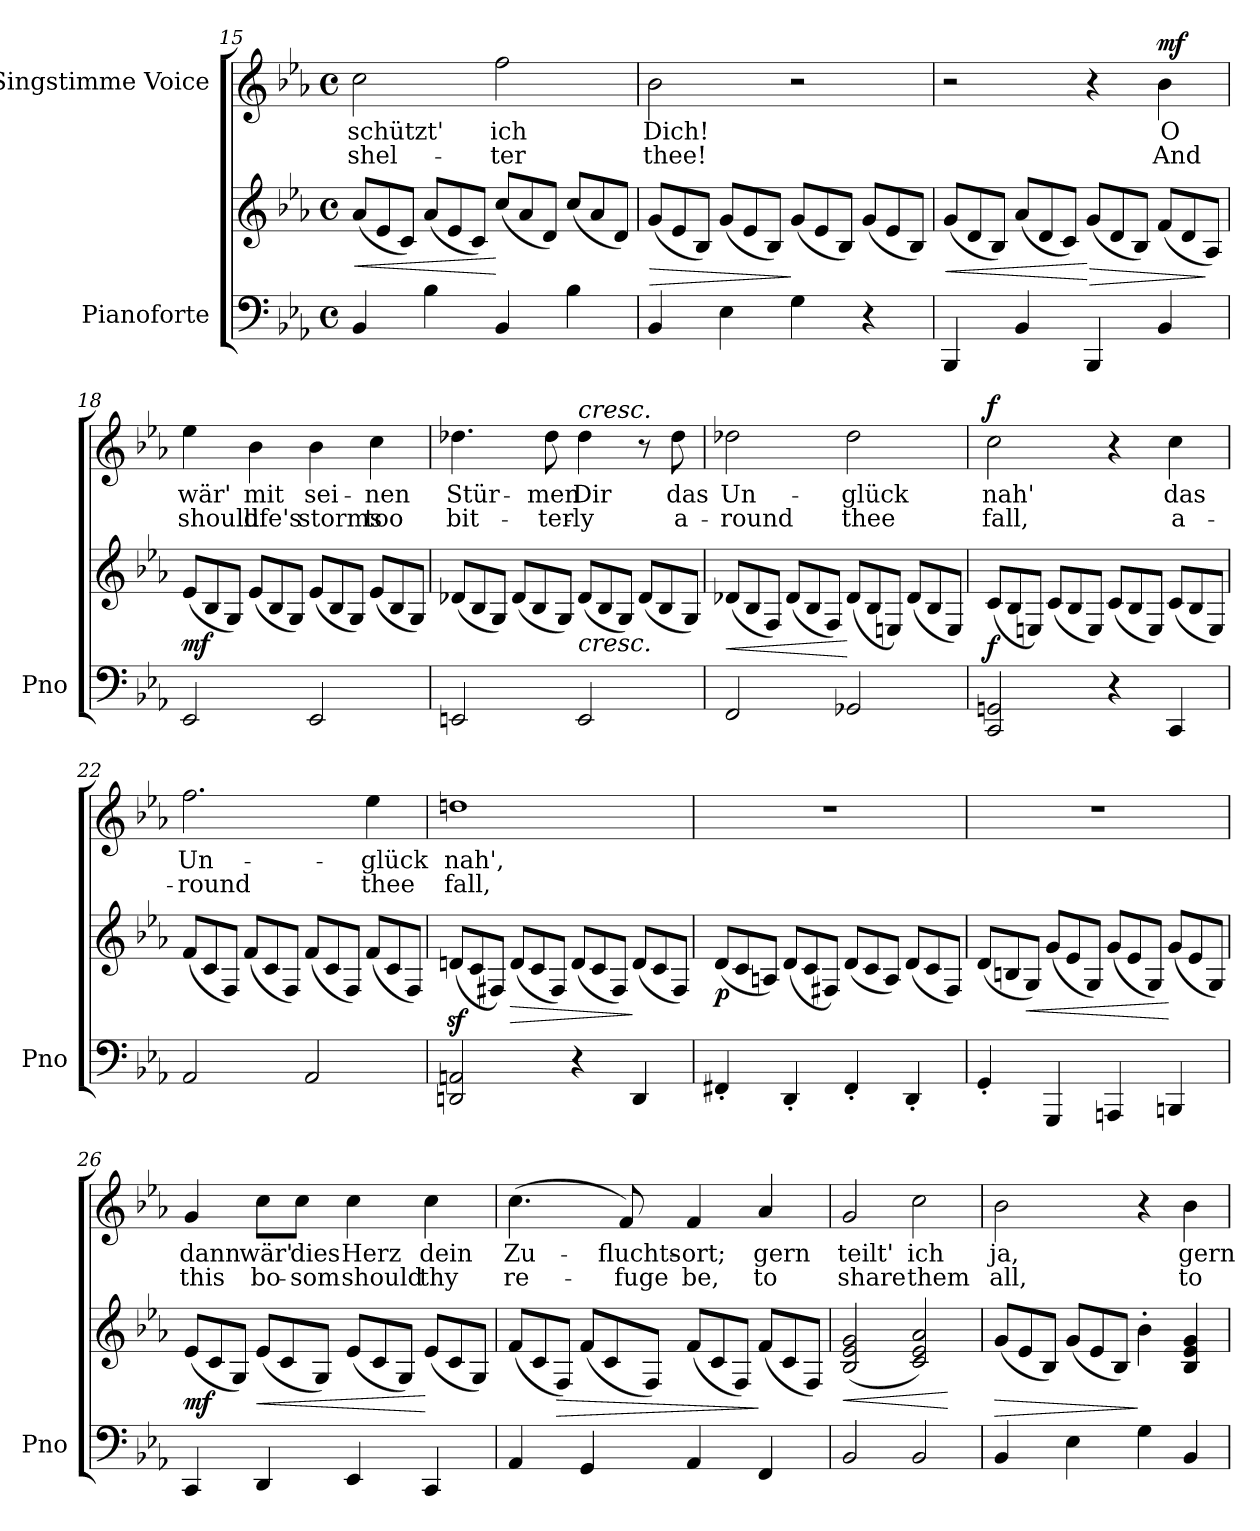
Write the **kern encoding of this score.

**kern	**kern	**dynam	**kern	**text	**text	**dynam
*part2	*part2	*part2	*part1	*part1	*part1	*part1
*staff3	*staff2	*staff2/3	*staff1	*staff1	*staff1	*staff1
*I"Pianoforte	*	*	*I"Singstimme Voice	*	*	*
*I'Pno	*	*	*	*	*	*
*clefF4	*clefG2	*	*clefG2	*	*	*
*k[b-e-a-]	*k[b-e-a-]	*	*k[b-e-a-]	*	*	*
*M4/4	*M4/4	*	*M4/4	*	*	*
*met(c)	*met(c)	*	*met(c)	*	*	*
*	*Xtuplet	*	*	*	*	*
=15	=15	=15	=15	=15	=15	=15
!	!	!LO:HP:b	!	!LO:LY:b	!LO:LY:b	!
4BB-/	(<12a-/L	<	2cc\	-schützt'	shel-	.
.	12e-/	.	.	.	.	.
.	12c/J)	.	.	.	.	.
4B-\	(<12a-/L	.	.	.	.	.
.	12e-/	.	.	.	.	.
.	12c/J)	.	.	.	.	.
!	!	!	!	!LO:LY:b	!LO:LY:b	!
4BB-/	(<12cc/L	[	2ff\	ich	-ter	.
.	12a-/	.	.	.	.	.
.	12d/J)	.	.	.	.	.
4B-\	(<12cc/L	.	.	.	.	.
.	12a-/	.	.	.	.	.
.	12d/J)	.	.	.	.	.
!!LO:PB:g=z
=16	=16	=16	=16	=16	=16	=16
!	!	!LO:HP:b	!	!LO:LY:b	!LO:LY:b	!
4BB-/	(<12g/L	>	2b-\	Dich!	thee!	.
.	12e-/	.	.	.	.	.
.	12B-/J)	.	.	.	.	.
4E-\	(<12g/L	.	.	.	.	.
.	12e-/	.	.	.	.	.
.	12B-/J)	.	.	.	.	.
4G\	(<12g/L	]	2r	.	.	.
.	12e-/	.	.	.	.	.
.	12B-/J)	.	.	.	.	.
4r	(<12g/L	.	.	.	.	.
.	12e-/	.	.	.	.	.
.	12B-/J)	.	.	.	.	.
=17	=17	=17	=17	=17	=17	=17
!	!	!LO:HP:b	!	!	!	!
4BBB-/	(<12g/L	<	2r	.	.	.
.	12d/	.	.	.	.	.
.	12B-/J)	.	.	.	.	.
4BB-/	(<12a-/L	.	.	.	.	.
.	12d/	.	.	.	.	.
.	12c/J)	.	.	.	.	.
!	!	!LO:HP:n=1:b	!	!	!	!
4BBB-/	(<12g/L	[ >	4r	.	.	.
.	12d/	.	.	.	.	.
.	12B-/J)	.	.	.	.	.
!	!	!	!	!LO:LY:b	!LO:LY:b	!LO:DY:a
4BB-/	(<12f/L	.	4b-\	O	And	mf
.	12d/	.	.	.	.	.
.	12A-/J)	]	.	.	.	.
=18	=18	=18	=18	=18	=18	=18
!	!	!LO:DY:b	!	!LO:LY:b	!LO:LY:b	!
2EE-/	(<12e-/L	mf	4ee-\	wär'	should	.
.	12B-/	.	.	.	.	.
.	12G/J)	.	.	.	.	.
!	!	!	!	!LO:LY:b	!LO:LY:b	!
.	(<12e-/L	.	4b-\	mit	life's	.
.	12B-/	.	.	.	.	.
.	12G/J)	.	.	.	.	.
!	!	!	!	!LO:LY:b	!LO:LY:b	!
2EE-/	(<12e-/L	.	4b-\	sei-	storms	.
.	12B-/	.	.	.	.	.
.	12G/J)	.	.	.	.	.
!	!	!	!	!LO:LY:b	!LO:LY:b	!
.	(<12e-/L	.	4cc\	-nen	too	.
.	12B-/	.	.	.	.	.
.	12G/J)	.	.	.	.	.
=19	=19	=19	=19	=19	=19	=19
!	!	!	!	!LO:LY:b	!LO:LY:b	!
2EEn/	(<12d-X/L	.	4.dd-X\	Stür-	bit-	.
.	12B-/	.	.	.	.	.
.	12G/J)	.	.	.	.	.
.	(<12d-/L	.	.	.	.	.
.	12B-/	.	.	.	.	.
!	!	!	!	!LO:LY:b	!LO:LY:b	!
.	.	.	8dd-\	-men	-ter-	.
.	12G/J)	.	.	.	.	.
!	!	!	!LO:TX:a:i:t=cresc.	!	!	!
!	!LO:TX:b:i:t=cresc.	!	!	!	!	!
!	!	!	!	!LO:LY:b	!LO:LY:b	!
2EE/	(<12d-/L	.	4dd-\	Dir	-ly	.
.	12B-/	.	.	.	.	.
.	12G/J)	.	.	.	.	.
.	(<12d-/L	.	8r	.	.	.
.	12B-/	.	.	.	.	.
!	!	!	!	!LO:LY:b	!LO:LY:b	!
.	.	.	8dd-\	das	a-	.
.	12G/J)	.	.	.	.	.
!!LO:LB:g=z
=20	=20	=20	=20	=20	=20	=20
!	!	!LO:HP:b	!	!LO:LY:b	!LO:LY:b	!
2FF/	(<12d-X/L	<	2dd-X\	Un-	-round	.
.	12B-/	.	.	.	.	.
.	12F/J)	.	.	.	.	.
.	(<12d-/L	.	.	.	.	.
.	12B-/	.	.	.	.	.
.	12F/J)	.	.	.	.	.
!	!	!	!	!LO:LY:b	!LO:LY:b	!
2GG-X/	(<12d-/L	[	2dd-\	-glück	thee	.
.	12B-/	.	.	.	.	.
.	12En/J)	.	.	.	.	.
.	(<12d-/L	.	.	.	.	.
.	12B-/	.	.	.	.	.
.	12E/J)	.	.	.	.	.
=21	=21	=21	=21	=21	=21	=21
!	!	!LO:DY:b	!	!LO:LY:b	!LO:LY:b	!LO:DY:a
2CC/ 2GGn/	(<12c/L	f	2cc\	nah'	fall,	f
.	12B-/	.	.	.	.	.
.	12En/J)	.	.	.	.	.
.	(<12c/L	.	.	.	.	.
.	12B-/	.	.	.	.	.
.	12E/J)	.	.	.	.	.
4r	(<12c/L	.	4r	.	.	.
.	12B-/	.	.	.	.	.
.	12E/J)	.	.	.	.	.
!	!	!	!	!LO:LY:b	!LO:LY:b	!
4CC/	(<12c/L	.	4cc\	das	a-	.
.	12B-/	.	.	.	.	.
.	12E/J)	.	.	.	.	.
=22	=22	=22	=22	=22	=22	=22
!	!	!	!	!LO:LY:b	!LO:LY:b	!
2AA-/	(<12f/L	.	2.ff\	Un-	-round	.
.	12c/	.	.	.	.	.
.	12F/J)	.	.	.	.	.
.	(<12f/L	.	.	.	.	.
.	12c/	.	.	.	.	.
.	12F/J)	.	.	.	.	.
2AA-/	(<12f/L	.	.	.	.	.
.	12c/	.	.	.	.	.
.	12F/J)	.	.	.	.	.
!	!	!	!	!LO:LY:b	!LO:LY:b	!
.	(<12f/L	.	4ee-\	-glück	thee	.
.	12c/	.	.	.	.	.
.	12F/J)	.	.	.	.	.
=23	=23	=23	=23	=23	=23	=23
!	!	!	!	!LO:LY:b	!LO:LY:b	!
2DDn/ 2AAn/	(<12dnz</L	.	1ddn	nah',	fall,	.
.	12c/	.	.	.	.	.
.	12F#X/J)	.	.	.	.	.
!	!	!LO:HP:b	!	!	!	!
.	(<12d/L	>	.	.	.	.
.	12c/	.	.	.	.	.
.	12F#/J)	.	.	.	.	.
4r	(<12d/L	.	.	.	.	.
.	12c/	.	.	.	.	.
.	12F#/J)	.	.	.	.	.
4DD/	(<12d/L	]	.	.	.	.
.	12c/	.	.	.	.	.
.	12F#/J)	.	.	.	.	.
!!LO:LB:g=z
=24	=24	=24	=24	=24	=24	=24
!	!	!LO:DY:b	!	!	!	!
4FF#X'/	(<12d/L	p	1r	.	.	.
.	12c/	.	.	.	.	.
.	12An/J)	.	.	.	.	.
4DD'/	(<12d/L	.	.	.	.	.
.	12c/	.	.	.	.	.
.	12F#X/J)	.	.	.	.	.
4FF#'/	(<12d/L	.	.	.	.	.
.	12c/	.	.	.	.	.
.	12A/J)	.	.	.	.	.
4DD'/	(<12d/L	.	.	.	.	.
.	12c/	.	.	.	.	.
.	12F#/J)	.	.	.	.	.
=25	=25	=25	=25	=25	=25	=25
4GG'/	(<12d/L	.	1r	.	.	.
.	12Bn/	.	.	.	.	.
!	!	!LO:HP:b	!	!	!	!
.	12G/J)	<	.	.	.	.
4GGG/	(<12g/L	.	.	.	.	.
.	12e-/	.	.	.	.	.
.	12G/J)	.	.	.	.	.
4AAAn/	(<12g/L	.	.	.	.	.
.	12e-/	.	.	.	.	.
.	12G/J)	.	.	.	.	.
4BBBn/	(<12g/L	[	.	.	.	.
.	12e-/	.	.	.	.	.
.	12G/J)	.	.	.	.	.
=26	=26	=26	=26	=26	=26	=26
!	!	!LO:DY:b	!	!LO:LY:b	!LO:LY:b	!
4CC/	(<12e-/L	mf	4g/	dann	this	.
.	12c/	.	.	.	.	.
.	12G/J)	.	.	.	.	.
!	!	!LO:HP:b	!	!LO:LY:b	!LO:LY:b	!
4DD/	(<12e-/L	<	8cc\L	wär'	bo-	.
.	12c/	.	.	.	.	.
!	!	!	!	!LO:LY:b	!LO:LY:b	!
.	.	.	8cc\J	dies	-som	.
.	12G/J)	.	.	.	.	.
!	!	!	!	!LO:LY:b	!LO:LY:b	!
4EE-/	(<12e-/L	.	4cc\	Herz	should	.
.	12c/	.	.	.	.	.
.	12G/J)	.	.	.	.	.
!	!	!	!	!LO:LY:b	!LO:LY:b	!
4CC/	(<12e-/L	[	4cc\	dein	thy	.
.	12c/	.	.	.	.	.
.	12G/J)	.	.	.	.	.
=27	=27	=27	=27	=27	=27	=27
!	!	!	!	!LO:LY:b	!LO:LY:b	!
4AA-/	(<12f/L	.	(>4.cc\	Zu-	re-	.
.	12c/	.	.	.	.	.
!	!	!LO:HP:b	!	!	!	!
.	12F/J)	>	.	.	.	.
4GG/	(<12f/L	.	.	.	.	.
.	12c/	.	.	.	.	.
!	!	!	!	!LO:LY:b	!LO:LY:b	!
.	.	.	8f/)	-fluchts-	-fuge	.
.	12F/J)	.	.	.	.	.
!	!	!	!	!LO:LY:b	!LO:LY:b	!
4AA-/	(<12f/L	.	4f/	-ort;	be,	.
.	12c/	.	.	.	.	.
.	12F/J)	.	.	.	.	.
!	!	!	!	!LO:LY:b	!LO:LY:b	!
4FF/	(<12f/L	]	4a-/	gern	to	.
.	12c/	.	.	.	.	.
.	12F/J)	.	.	.	.	.
!!LO:LB:g=z
=28	=28	=28	=28	=28	=28	=28
!	!	!LO:HP:b	!	!LO:LY:b	!LO:LY:b	!
2BB-/	(>2B-/ 2e-/ 2g/	<	2g/	teilt'	share	.
!	!	!	!	!LO:LY:b	!LO:LY:b	!
2BB-/	2c/ 2e-/ 2a-/)	.	2cc\	ich	them	.
.	.	[	.	.	.	.
=29	=29	=29	=29	=29	=29	=29
!	!	!LO:HP:b	!	!LO:LY:b	!LO:LY:b	!
4BB-/	(<12g/L	>	2b-\	ja,	all,	.
.	12e-/	.	.	.	.	.
.	12B-/J)	.	.	.	.	.
4E-\	(<12g/L	.	.	.	.	.
.	12e-/	.	.	.	.	.
.	12B-/J)	.	.	.	.	.
4G\	4b-'\	]	4r	.	.	.
!	!	!	!	!LO:LY:b	!LO:LY:b	!
4BB-/	4B-/ 4e-/ 4g/	.	4b-\	gern	to	.
=	=	=	=	=	=	=
*-	*-	*-	*-	*-	*-	*-
